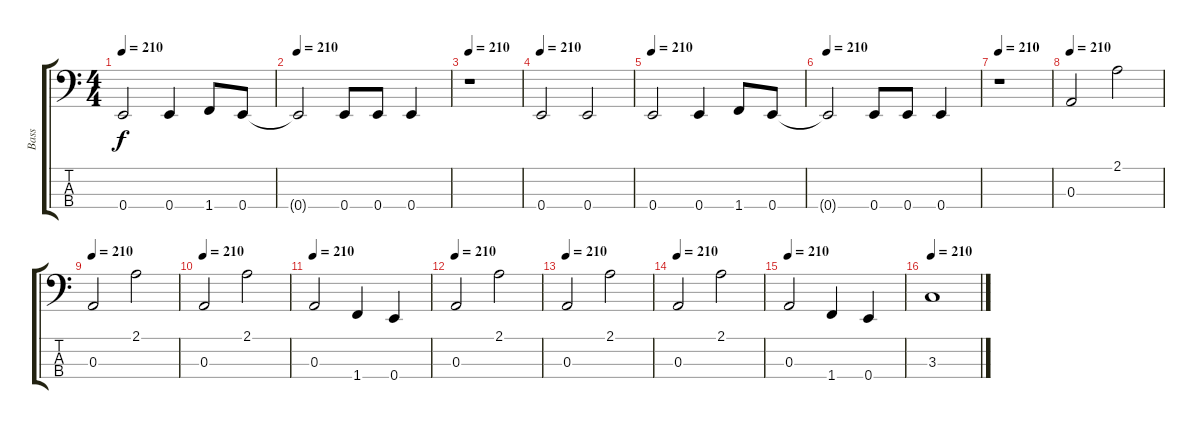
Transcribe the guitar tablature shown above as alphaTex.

\track ("Bass" "Bass") {instrument electricbasspick}
\staff {score tabs}
\tuning (G2 D2 A1 E1) {hide}
\ts (4 4)
\tempo 210
\clef f4
\ks c
0.4.2{dy f} 0.4.4 1.4.8 0.4.8 |
\tempo 210
0.4{t}.2 0.4.8 0.4.8 0.4.4 |
\tempo 210
r.1 |
\tempo 210
0.4.2 0.4.2 |
\tempo 210
0.4.2 0.4.4 1.4.8 0.4.8 |
\tempo 210
0.4{t}.2 0.4.8 0.4.8 0.4.4 |
\tempo 210
r.1 |
\tempo 210
0.3.2 2.1.2 |
\tempo 210
0.3.2 2.1.2 |
\tempo 210
0.3.2 2.1.2 |
\tempo 210
0.3.2 1.4.4 0.4.4 |
\tempo 210
0.3.2 2.1.2 |
\tempo 210
0.3.2 2.1.2 |
\tempo 210
0.3.2 2.1.2 |
\tempo 210
0.3.2 1.4.4 0.4.4 |
\tempo 210
3.3.1
